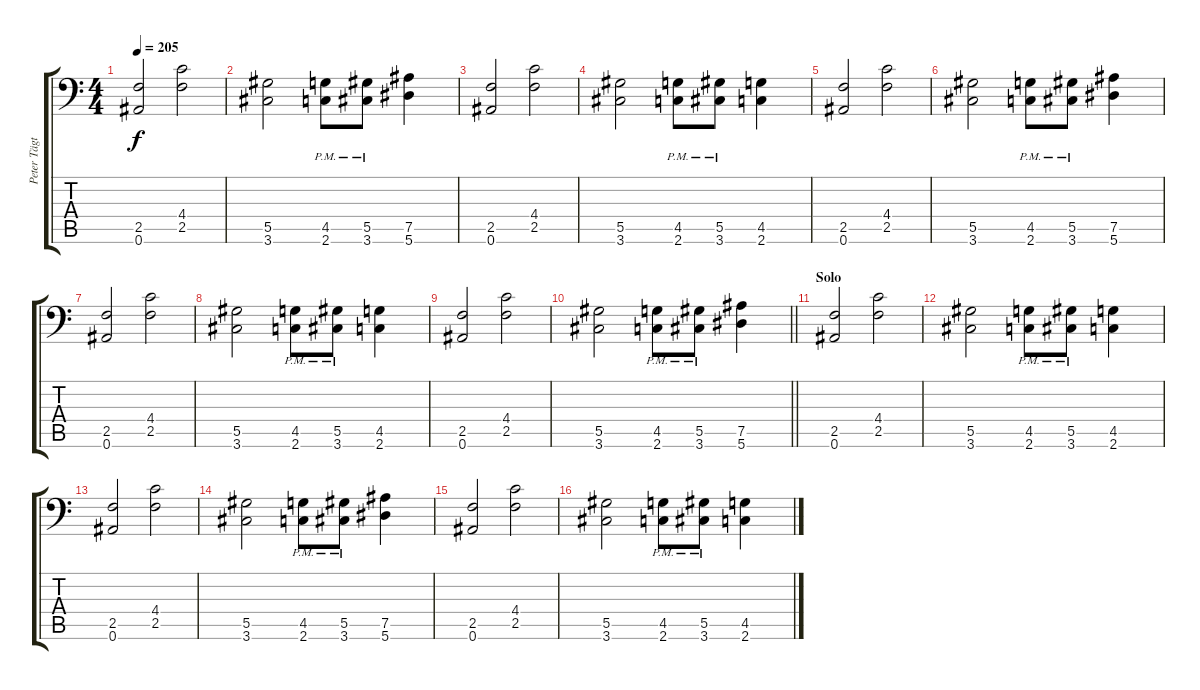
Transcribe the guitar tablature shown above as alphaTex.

\track ("Peter Tägtgren " "Peter Tägt") {instrument distortionguitar}
\staff {score tabs}
\tuning (Bb3 F3 Db3 Ab2 Eb2 Bb1) {hide}
\ts (4 4)
\tempo 205
\clef f4
\ks c
(2.5 0.6).2{dy f} (4.4 2.5).2 |
(5.5 3.6).2 (4.5{pm} 2.6{pm}).8 (5.5{pm} 3.6{pm}).8 (7.5 5.6).4 |
(2.5 0.6).2 (4.4 2.5).2 |
(5.5 3.6).2 (4.5{pm} 2.6{pm}).8 (5.5{pm} 3.6{pm}).8 (4.5 2.6).4 |
(2.5 0.6).2 (4.4 2.5).2 |
(5.5 3.6).2 (4.5{pm} 2.6{pm}).8 (5.5{pm} 3.6{pm}).8 (7.5 5.6).4 |
(2.5 0.6).2 (4.4 2.5).2 |
(5.5 3.6).2 (4.5{pm} 2.6{pm}).8 (5.5{pm} 3.6{pm}).8 (4.5 2.6).4 |
(2.5 0.6).2 (4.4 2.5).2 |
\barLineRight lightlight
(5.5 3.6).2 (4.5{pm} 2.6{pm}).8 (5.5{pm} 3.6{pm}).8 (7.5 5.6).4 |
\section ("" "Solo")
(2.5 0.6).2 (4.4 2.5).2 |
(5.5 3.6).2 (4.5{pm} 2.6{pm}).8 (5.5{pm} 3.6{pm}).8 (4.5 2.6).4 |
(2.5 0.6).2 (4.4 2.5).2 |
(5.5 3.6).2 (4.5{pm} 2.6{pm}).8 (5.5{pm} 3.6{pm}).8 (7.5 5.6).4 |
(2.5 0.6).2 (4.4 2.5).2 |
(5.5 3.6).2 (4.5{pm} 2.6{pm}).8 (5.5{pm} 3.6{pm}).8 (4.5 2.6).4
